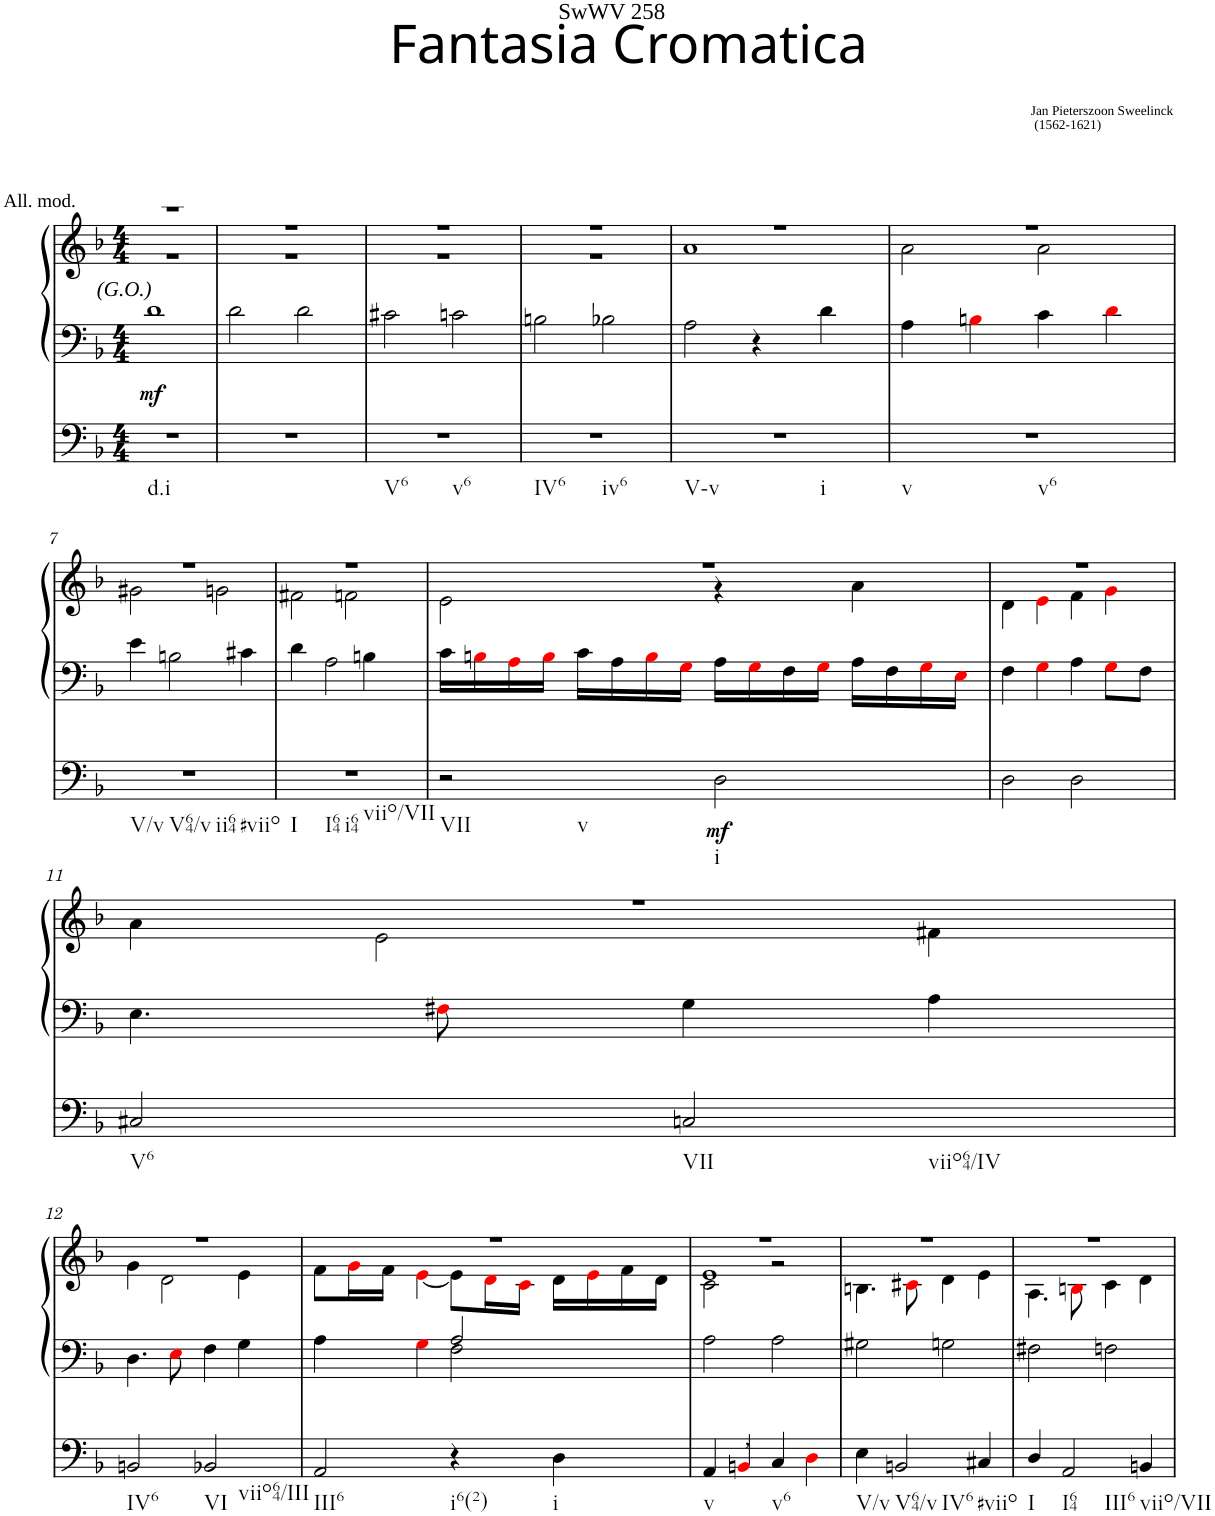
**kern	**dynam	**kern	**kern	**dynam
*part2	*part2	*part1	*part1	*part1
*staff3	*staff3	*staff2	*staff1	*staff1/2
*I"Pedal	*	*I"linke Hand	*	*
*clefF4	*	*clefF4	*clefG2	*
*k[b-]	*	*k[b-]	*k[b-]	*
*M4/4	*	*M4/4	*M4/4	*
=1	=1	=1	=1	=1
*	*	*	*^	*
!	!	!	!LO:TX:a:t=All. mod.	!	!
!LO:TX:b:t=d.i	!	!	!	!	!
!	!	!	!	!	!LO:DY:b=2
1r	.	1d	1r	1r	mf
=2	=2	=2	=2	=2	=2
!	!	!	!LO:TX:a:t=Fantasia Cromatica	!	!
!	!	!LO:TX:a:i:t=(G.O.)	!	!	!
1r	.	2d\	1r	1r	.
.	.	2d\	.	.	.
=3	=3	=3	=3	=3	=3
!	!	!	!LO:TX:a:t=SwWV 258	!	!
!LO:TX:b:t=V6	!	!	!	!	!
!LO:TX:b:t=v6	!	!	!	!	!
1r	.	2c#X\	1r	1r	.
.	.	2cn\	.	.	.
=4	=4	=4	=4	=4	=4
!LO:TX:b:t=IV6	!	!	!	!	!
!LO:TX:b:t=iv6	!	!	!	!	!
1r	.	2Bn\	1r	1r	.
.	.	2B-X\	.	.	.
=5	=5	=5	=5	=5	=5
!LO:TX:b:t=V-v	!	!	!	!	!
!LO:TX:b:t=i	!	!	!	!	!
1r	.	2A\	1r	1a	.
.	.	4r	.	.	.
.	.	4d\	.	.	.
=6	=6	=6	=6	=6	=6
!	!	!	!LO:TX:a:t=Jan Pieterszoon Sweelinck	!	!
!	!	!	!LO:TX:a:t=(1562-1621)	!	!
!LO:TX:b:t=v	!	!	!	!	!
!LO:TX:b:t=v6	!	!	!	!	!
1r	.	4A\	1r	2a\	.
.	.	4Bni\	.	.	.
.	.	4c\	.	2a\	.
.	.	4di\	.	.	.
!!LO:LB:g=z	!!
=7	=7	=7	=7	=7	=7
!LO:TX:b:t=V/v	!	!	!	!	!
!LO:TX:b:t=V64/v	!	!	!	!	!
!LO:TX:b:t=ii64	!	!	!	!	!
!LO:TX:b:t=#viio	!	!	!	!	!
1r	.	4e\	1r	2g#X\	.
.	.	2Bn\	.	.	.
.	.	.	.	2gn\	.
.	.	4c#X\	.	.	.
=8	=8	=8	=8	=8	=8
!LO:TX:b:t=I	!	!	!	!	!
!LO:TX:b:t=I64	!	!	!	!	!
!LO:TX:b:t=i64	!	!	!	!	!
!LO:TX:b:t=viio/VII	!	!	!	!	!
1r	.	4d\	1r	2f#X\	.
.	.	2A\	.	.	.
.	.	.	.	2fn\	.
.	.	4Bn\	.	.	.
=9	=9	=9	=9	=9	=9
!LO:TX:b:t=VII	!	!	!	!	!
!LO:TX:b:t=v	!	!	!	!	!
2r	.	16c\LL	1r	2e\	.
.	.	16Bni\	.	.	.
.	.	16Ai\	.	.	.
.	.	16Bi\JJ	.	.	.
.	.	16c\LL	.	.	.
.	.	16A\	.	.	.
.	.	16Bi\	.	.	.
.	.	16Gi\JJ	.	.	.
!LO:TX:b:t=i	!	!	!	!	!
!	!LO:DY:b	!	!	!	!
2D\	mf	16A\LL	.	4r	.
.	.	16Gi\	.	.	.
.	.	16F\	.	.	.
.	.	16Gi\JJ	.	.	.
.	.	16A\LL	.	4a\	.
.	.	16F\	.	.	.
.	.	16Gi\	.	.	.
.	.	16Ei\JJ	.	.	.
=10	=10	=10	=10	=10	=10
2D\	.	4F\	1r	4d\	.
.	.	4Gi\	.	4ei\	.
2D\	.	4A\	.	4f\	.
.	.	8Gi\L	.	4gi\	.
.	.	8F\J	.	.	.
!!LO:LB:g=z	!!
=11	=11	=11	=11	=11	=11
!LO:TX:b:t=V6	!	!	!	!	!
2C#X/	.	4.E\	1r	4a\	.
.	.	.	.	2e\	.
.	.	8F#Xi\	.	.	.
!LO:TX:b:t=VII	!	!	!	!	!
!LO:TX:b:t=viio64/IV	!	!	!	!	!
2Cn/	.	4G\	.	.	.
.	.	4A\	.	4f#X\	.
!!LO:LB:g=z	!!
=12	=12	=12	=12	=12	=12
!LO:TX:b:t=IV6	!	!	!	!	!
2BBn/	.	4.D\	1r	4g\	.
.	.	.	.	2d\	.
.	.	8Ei\	.	.	.
!LO:TX:b:t=VI	!	!	!	!	!
!LO:TX:b:t=viio64/III	!	!	!	!	!
2BB-X/	.	4F\	.	.	.
.	.	4G\	.	4e\	.
=13	=13	=13	=13	=13	=13
*	*	*^	*	*	*
!LO:TX:b:t=III6	!	!	!	!	!	!
2AA/	.	4A\	2ryy	1r	8f\L	.
.	.	.	.	.	16gi\L	.
.	.	.	.	.	16f\JJ	.
.	.	4Gi\	.	.	[4ei\	.
!LO:TX:b:t=i6(2)	!	!	!	!	!	!
4r	.	2A/	2F\	.	8e\L]	.
.	.	.	.	.	16di\L	.
.	.	.	.	.	16ci\JJ	.
!LO:TX:b:t=i	!	!	!	!	!	!
4D\	.	.	.	.	16d\LL	.
.	.	.	.	.	16ei\	.
.	.	.	.	.	16f\	.
.	.	.	.	.	16d\JJ	.
*	*	*v	*v	*	*	*
=14	=14	=14	=14	=14	=14
*	*	*	*	*^	*
!LO:TX:b:t=v	!	!	!	!	!	!
4AA/	.	2A\	1r	2c\	1e	.
!LO:TX:a:t=,	!	!	!	!	!	!
4BBni/	.	.	.	.	.	.
!LO:TX:b:t=v6	!	!	!	!	!	!
4C/	.	2A\	.	2r	.	.
4Di\	.	.	.	.	.	.
*	*	*	*	*v	*v	*
=15	=15	=15	=15	=15	=15
!LO:TX:b:t=V/v	!	!	!	!	!
4E\	.	2G#X\	1r	4.Bn\	.
!LO:TX:b:t=V64/v	!	!	!	!	!
!LO:TX:b:t=IV6	!	!	!	!	!
2BBn/	.	.	.	.	.
.	.	.	.	8c#Xi\	.
.	.	2Gn\	.	4d\	.
!LO:TX:b:t=#viio	!	!	!	!	!
4C#X/	.	.	.	4e\	.
=16	=16	=16	=16	=16	=16
!LO:TX:b:t=I	!	!	!	!	!
4D/	.	2F#X\	1r	4.A\	.
!LO:TX:b:t=I64	!	!	!	!	!
!LO:TX:b:t=III6	!	!	!	!	!
2AA/	.	.	.	.	.
.	.	.	.	8Bni\	.
.	.	2Fn\	.	4c\	.
!LO:TX:b:t=viio/VII	!	!	!	!	!
4BBn/	.	.	.	4d\	.
*	*	*	*v	*v	*
=	=	=	=	=
*-	*-	*-	*-	*-
